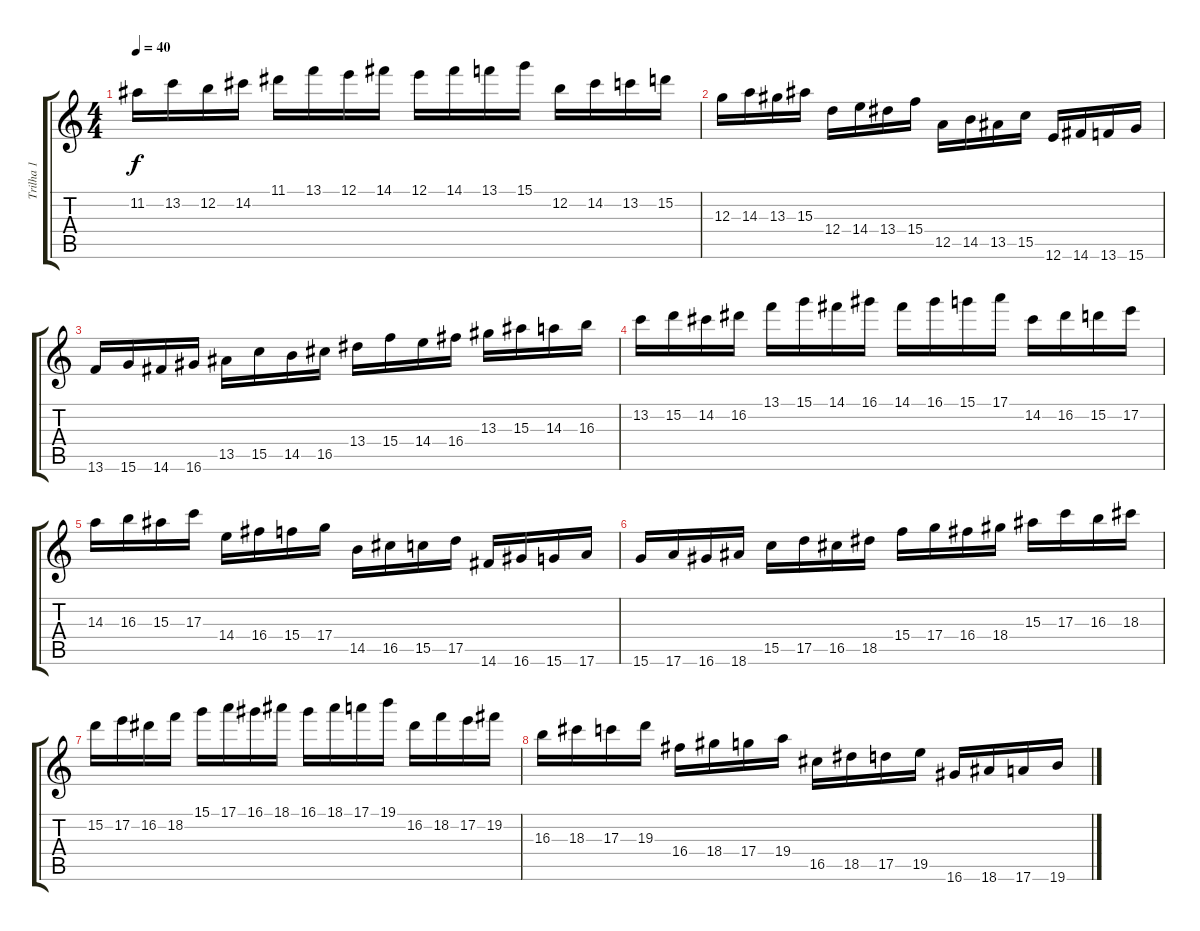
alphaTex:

\track ("Trilha 1" "Trilha 1") {instrument electricguitarclean}
\staff {score tabs}
\tuning (E4 B3 G3 D3 A2 E2) {hide}
\ts (4 4)
\tempo 40
\clef g2
\ks c
11.2.16{dy f} 13.2.16 12.2.16 14.2.16 11.1.16 13.1.16 12.1.16 14.1.16 12.1.16 14.1.16 13.1.16 15.1.16 12.2.16 14.2.16 13.2.16 15.2.16 |
12.3.16 14.3.16 13.3.16 15.3.16 12.4.16 14.4.16 13.4.16 15.4.16 12.5.16 14.5.16 13.5.16 15.5.16 12.6.16 14.6.16 13.6.16 15.6.16 |
13.6.16 15.6.16 14.6.16 16.6.16 13.5.16 15.5.16 14.5.16 16.5.16 13.4.16 15.4.16 14.4.16 16.4.16 13.3.16 15.3.16 14.3.16 16.3.16 |
13.2.16 15.2.16 14.2.16 16.2.16 13.1.16 15.1.16 14.1.16 16.1.16 14.1.16 16.1.16 15.1.16 17.1.16 14.2.16 16.2.16 15.2.16 17.2.16 |
14.3.16 16.3.16 15.3.16 17.3.16 14.4.16 16.4.16 15.4.16 17.4.16 14.5.16 16.5.16 15.5.16 17.5.16 14.6.16 16.6.16 15.6.16 17.6.16 |
15.6.16 17.6.16 16.6.16 18.6.16 15.5.16 17.5.16 16.5.16 18.5.16 15.4.16 17.4.16 16.4.16 18.4.16 15.3.16 17.3.16 16.3.16 18.3.16 |
15.2.16 17.2.16 16.2.16 18.2.16 15.1.16 17.1.16 16.1.16 18.1.16 16.1.16 18.1.16 17.1.16 19.1.16 16.2.16 18.2.16 17.2.16 19.2.16 |
16.3.16 18.3.16 17.3.16 19.3.16 16.4.16 18.4.16 17.4.16 19.4.16 16.5.16 18.5.16 17.5.16 19.5.16 16.6.16 18.6.16 17.6.16 19.6.16
